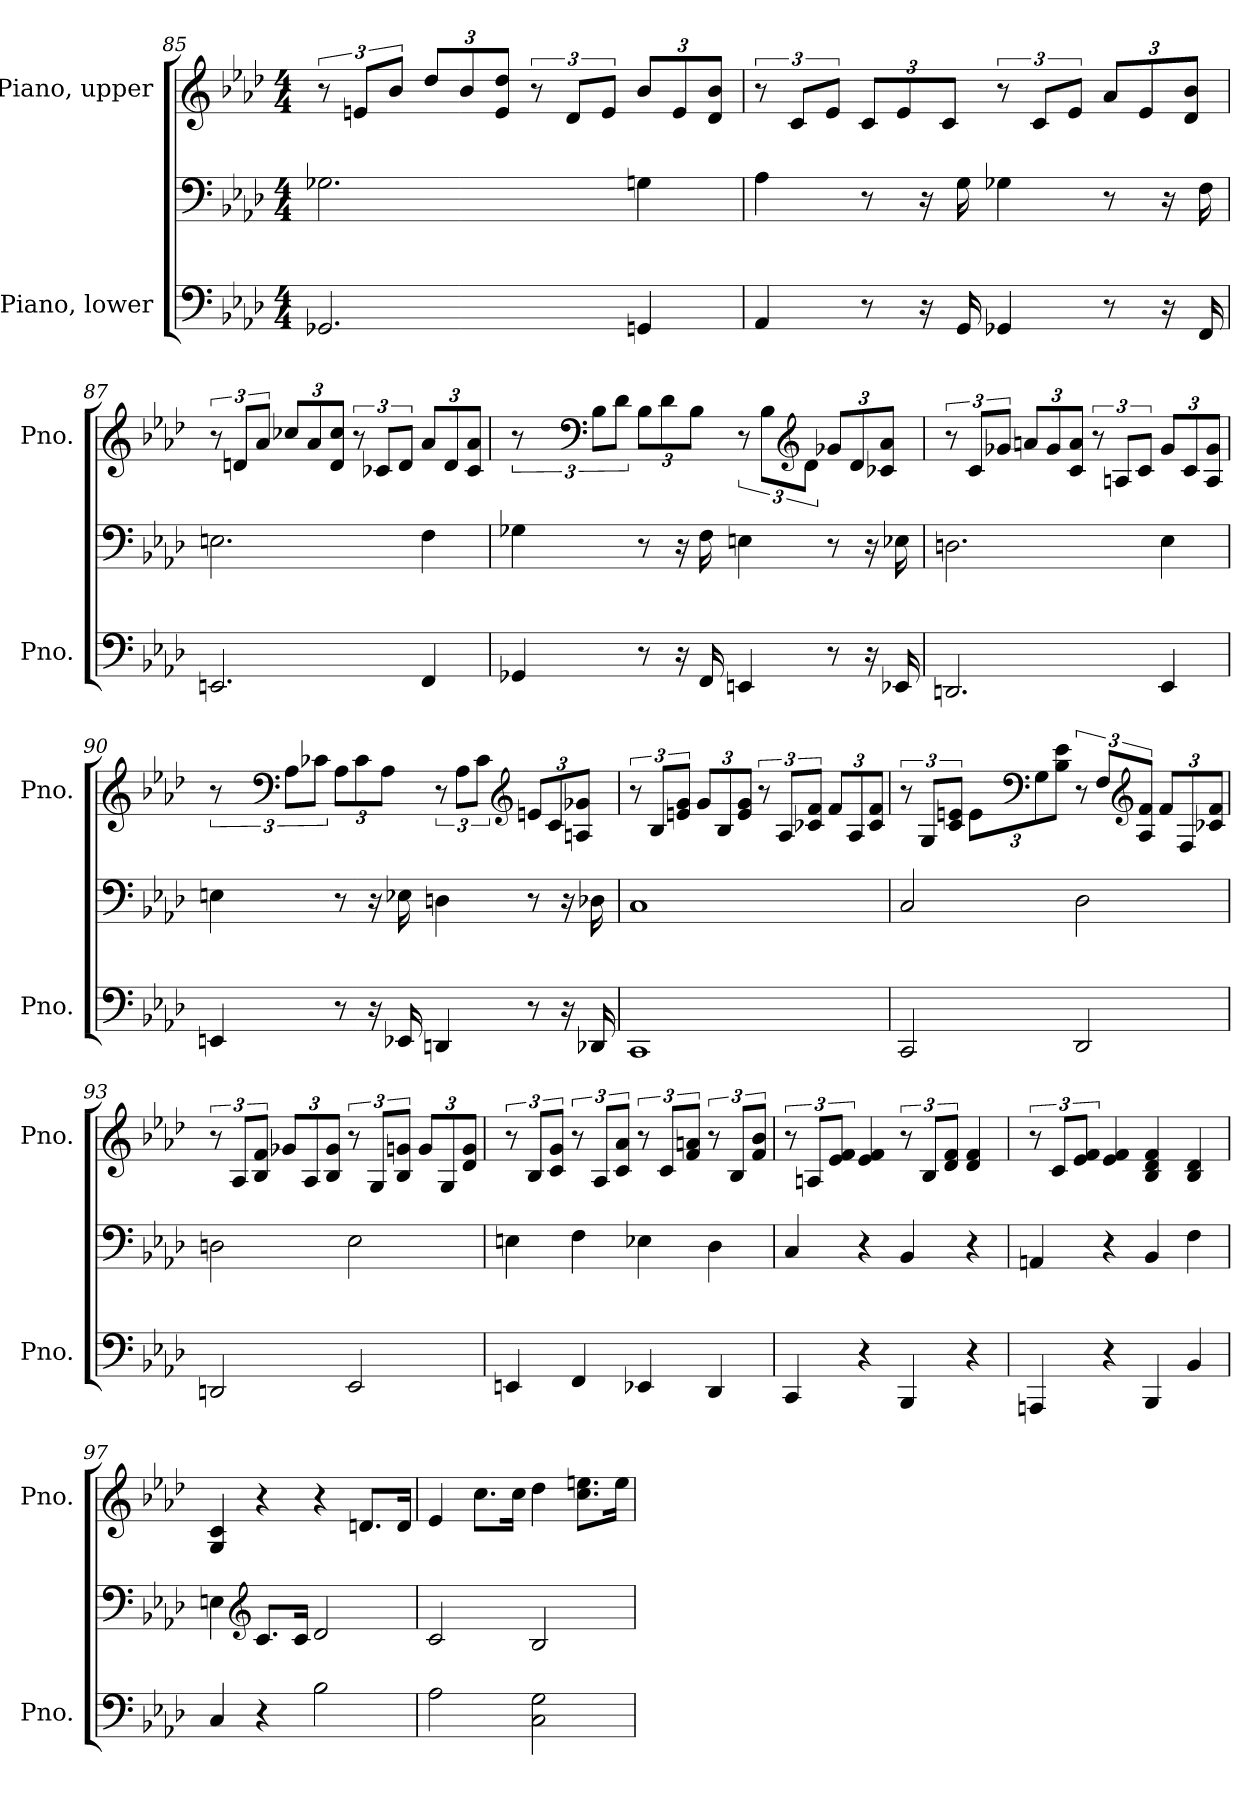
**kern	**kern	**kern
*part2	*part2	*part1
*staff3	*staff2	*staff1
*I"Piano, lower	*	*I"Piano, upper
*I'Pno.	*	*I'Pno.
*clefF4	*clefF4	*clefG2
*k[b-e-a-d-]	*k[b-e-a-d-]	*k[b-e-a-d-]
*M4/4	*M4/4	*M4/4
=85	=85	=85
2.GG-X/	2.G-X\	12r
.	.	12en/L
.	.	12b-/J
*	*	*Xbrackettup
.	.	12dd-/L
.	.	12b-/
.	.	12e/ 12dd-/J
*	*	*brackettup
.	.	12r
.	.	12d-/L
.	.	12e/J
*	*	*Xbrackettup
4GGn/	4Gn\	12b-/L
.	.	12e/
.	.	12d-/ 12b-/J
=86	=86	=86
*	*	*brackettup
4AA-/	4A-\	12r
.	.	12c/L
.	.	12e-/J
*	*	*Xbrackettup
8r	8r	12c/L
.	.	12e-/
16r	16r	.
.	.	12c/J
16GG/	16G\	.
*	*	*brackettup
4GG-X/	4G-X\	12r
.	.	12c/L
.	.	12e-/J
*	*	*Xbrackettup
8r	8r	12a-/L
.	.	12e-/
16r	16r	.
.	.	12d-/ 12b-/J
16FF/	16F\	.
!!LO:LB:g=z
=87	=87	=87
*	*	*brackettup
2.EEn/	2.En\	12r
.	.	12dn/L
.	.	12a-/J
*	*	*Xbrackettup
.	.	12cc-X/L
.	.	12a-/
.	.	12d/ 12cc-/J
*	*	*brackettup
.	.	12r
.	.	12c-X/L
.	.	12d/J
*	*	*Xbrackettup
4FF/	4F\	12a-/L
.	.	12d/
.	.	12c-/ 12a-/J
=88	=88	=88
*	*	*brackettup
4GG-X/	4G-X\	12r
*	*	*clefF4
.	.	12B-\L
.	.	12d-\J
*	*	*Xbrackettup
8r	8r	12B-\L
.	.	12d-\
16r	16r	.
.	.	12B-\J
16FF/	16F\	.
*	*	*brackettup
4EEn/	4En\	12r
.	.	12B-\L
*	*	*clefG2
.	.	12d-\J
*	*	*Xbrackettup
8r	8r	12g-X/L
.	.	12d-/
16r	16r	.
.	.	12c-X/ 12a-/J
16EE-X/	16E-X\	.
!!LO:LB:g=z
=89	=89	=89
*	*	*brackettup
2.DDn/	2.Dn\	12r
.	.	12c/L
.	.	12g-X/J
*	*	*Xbrackettup
.	.	12an/L
.	.	12g-/
.	.	12c/ 12a/J
*	*	*brackettup
.	.	12r
.	.	12An/L
.	.	12c/J
*	*	*Xbrackettup
4EE-/	4E-\	12g-/L
.	.	12c/
.	.	12A/ 12g-/J
=90	=90	=90
*	*	*brackettup
4EEn/	4En\	12r
*	*	*clefF4
.	.	12A-\L
.	.	12c-X\J
*	*	*Xbrackettup
8r	8r	12A-\L
.	.	12c-\
16r	16r	.
.	.	12A-\J
16EE-X/	16E-X\	.
*	*	*brackettup
4DDn/	4Dn\	12r
.	.	12A-\L
.	.	12c-\J
*	*	*clefG2
*	*	*Xbrackettup
8r	8r	12en/L
.	.	12c-/
16r	16r	.
.	.	12An/ 12g-X/J
16DD-X/	16D-X\	.
!!LO:PB:g=z
=91	=91	=91
*	*	*brackettup
1CC	1C	12r
.	.	12B-/L
.	.	12en/ 12g/J
*	*	*Xbrackettup
.	.	12g/L
.	.	12B-/
.	.	12e/ 12g/J
*	*	*brackettup
.	.	12r
.	.	12A-/L
.	.	12c-X/ 12f/J
*	*	*Xbrackettup
.	.	12f/L
.	.	12A-/
.	.	12c-/ 12f/J
=92	=92	=92
*	*	*brackettup
2CC/	2C/	12r
.	.	12G/L
.	.	12c/ 12en/J
*	*	*Xbrackettup
.	.	12e\L
*	*	*clefF4
.	.	12G\
.	.	12B-\ 12e\J
*	*	*brackettup
2DD-/	2D-\	12r
.	.	12F/L
*	*	*clefG2
.	.	12A-/ 12f/J
*	*	*Xbrackettup
.	.	12f/L
.	.	12F/
.	.	12c-X/ 12f/J
!!LO:LB:g=z
=93	=93	=93
*	*	*brackettup
2DDn/	2Dn\	12r
.	.	12A-/L
.	.	12B-/ 12f/J
*	*	*Xbrackettup
.	.	12g-X/L
.	.	12A-/
.	.	12B-/ 12g-/J
*	*	*brackettup
2EE-/	2E-\	12r
.	.	12G/L
.	.	12B-/ 12gn/J
*	*	*Xbrackettup
.	.	12g/L
.	.	12G/
.	.	12d-/ 12g/J
=94	=94	=94
*	*	*brackettup
4EEn/	4En\	12r
.	.	12B-/L
.	.	12c/ 12g/J
4FF/	4F\	12r
.	.	12A-/L
.	.	12c/ 12a-/J
4EE-X/	4E-X\	12r
.	.	12c/L
.	.	12f/ 12an/J
4DD-/	4D-\	12r
.	.	12B-/L
.	.	12f/ 12b-/J
=95	=95	=95
4CC/	4C/	12r
.	.	12An/L
.	.	12e-/ 12f/J
4r	4r	4e-/ 4f/
4BBB-/	4BB-/	12r
.	.	12B-/L
.	.	12d-/ 12f/J
4r	4r	4d-/ 4f/
!!LO:LB:g=z
=96	=96	=96
4AAAn/	4AAn/	12r
.	.	12c/L
.	.	12e-/ 12f/J
4r	4r	4e-/ 4f/
4BBB-/	4BB-/	4B-/ 4d-/ 4f/
4BB-/	4F\	4B-/ 4d-/
=97	=97	=97
4C/	4En\	4G/ 4c/
*	*clefG2	*
4r	8.c/L	4r
.	16c/Jk	.
2B-\	2d-/	4r
.	.	8.dn/L
.	.	16d/Jk
=98	=98	=98
2A-\	2c/	4e-/
.	.	8.cc\L
.	.	16cc\Jk
2C\ 2G\	2B-/	4dd-\
.	.	8.cc\ 8.een\L
.	.	16ee\Jk
=	=	=
*-	*-	*-
